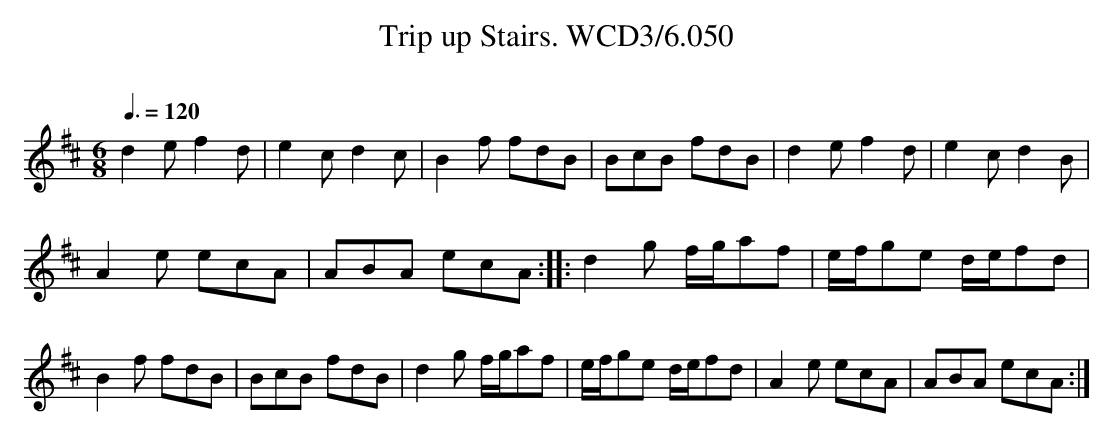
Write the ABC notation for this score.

X:1
T:Trip up Stairs. WCD3/6.050
O:
M:6/8
L:1/8
Q:3/8=120
K:D
d2 e f2 d|e2 c d2 c|B2 f fdB|BcB fdB|d2 e f2 d|e2 c d2 B|
A2 e ecA|ABA ecA::d2 g f/g/af|e/f/ge d/e/fd|
B2 f fdB|BcB fdB|d2 g f/g/af|e/f/ge d/e/fd|A2 e ecA|ABA ecA:|
